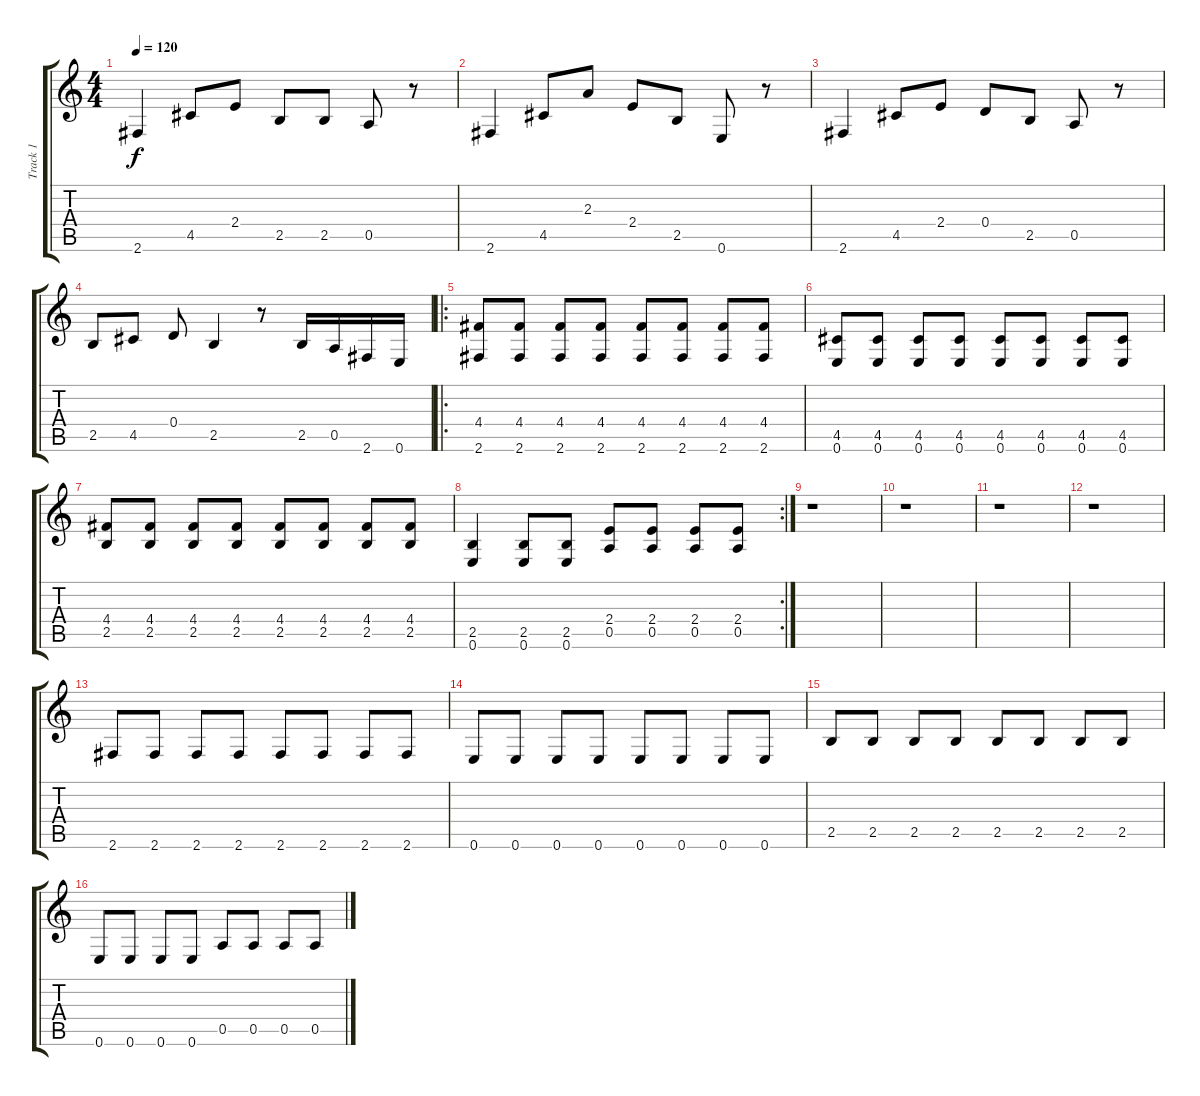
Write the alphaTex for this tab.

\track ("Track 1" "Track 1") {instrument acousticguitarsteel}
\staff {score tabs}
\tuning (E4 B3 G3 D3 A2 E2) {hide}
\ts (4 4)
\tempo 120
\clef g2
\ks c
2.6.4{dy f} 4.5.8 2.4.8 2.5.8 2.5.8 0.5.8 r.8 |
2.6.4 4.5.8 2.3.8 2.4.8 2.5.8 0.6.8 r.8 |
2.6.4 4.5.8 2.4.8 0.4.8 2.5.8 0.5.8 r.8 |
2.5.8 4.5.8 0.4.8 2.5.4 r.8 2.5.16 0.5.16 2.6.16 0.6.16 |
\ro
(4.4 2.6).8{volume 13 instrument electricguitarclean} (4.4 2.6).8 (4.4 2.6).8 (4.4 2.6).8 (4.4 2.6).8 (4.4 2.6).8 (4.4 2.6).8 (4.4 2.6).8 |
(4.5 0.6).8 (4.5 0.6).8 (4.5 0.6).8 (4.5 0.6).8 (4.5 0.6).8 (4.5 0.6).8 (4.5 0.6).8 (4.5 0.6).8 |
(4.4 2.5).8 (4.4 2.5).8 (4.4 2.5).8 (4.4 2.5).8 (4.4 2.5).8 (4.4 2.5).8 (4.4 2.5).8 (4.4 2.5).8 |
\rc 2
(2.5 0.6).4 (2.5 0.6).8 (2.5 0.6).8 (2.4 0.5).8 (2.4 0.5).8 (2.4 0.5).8 (2.4 0.5).8 |
r.1 |
r.1 |
r.1 |
r.1 |
2.6.8 2.6.8 2.6.8 2.6.8 2.6.8 2.6.8 2.6.8 2.6.8 |
0.6.8 0.6.8 0.6.8 0.6.8 0.6.8 0.6.8 0.6.8 0.6.8 |
2.5.8 2.5.8 2.5.8 2.5.8 2.5.8 2.5.8 2.5.8 2.5.8 |
0.6.8 0.6.8 0.6.8 0.6.8{volume 8} 0.5.8 0.5.8 0.5.8 0.5.8
